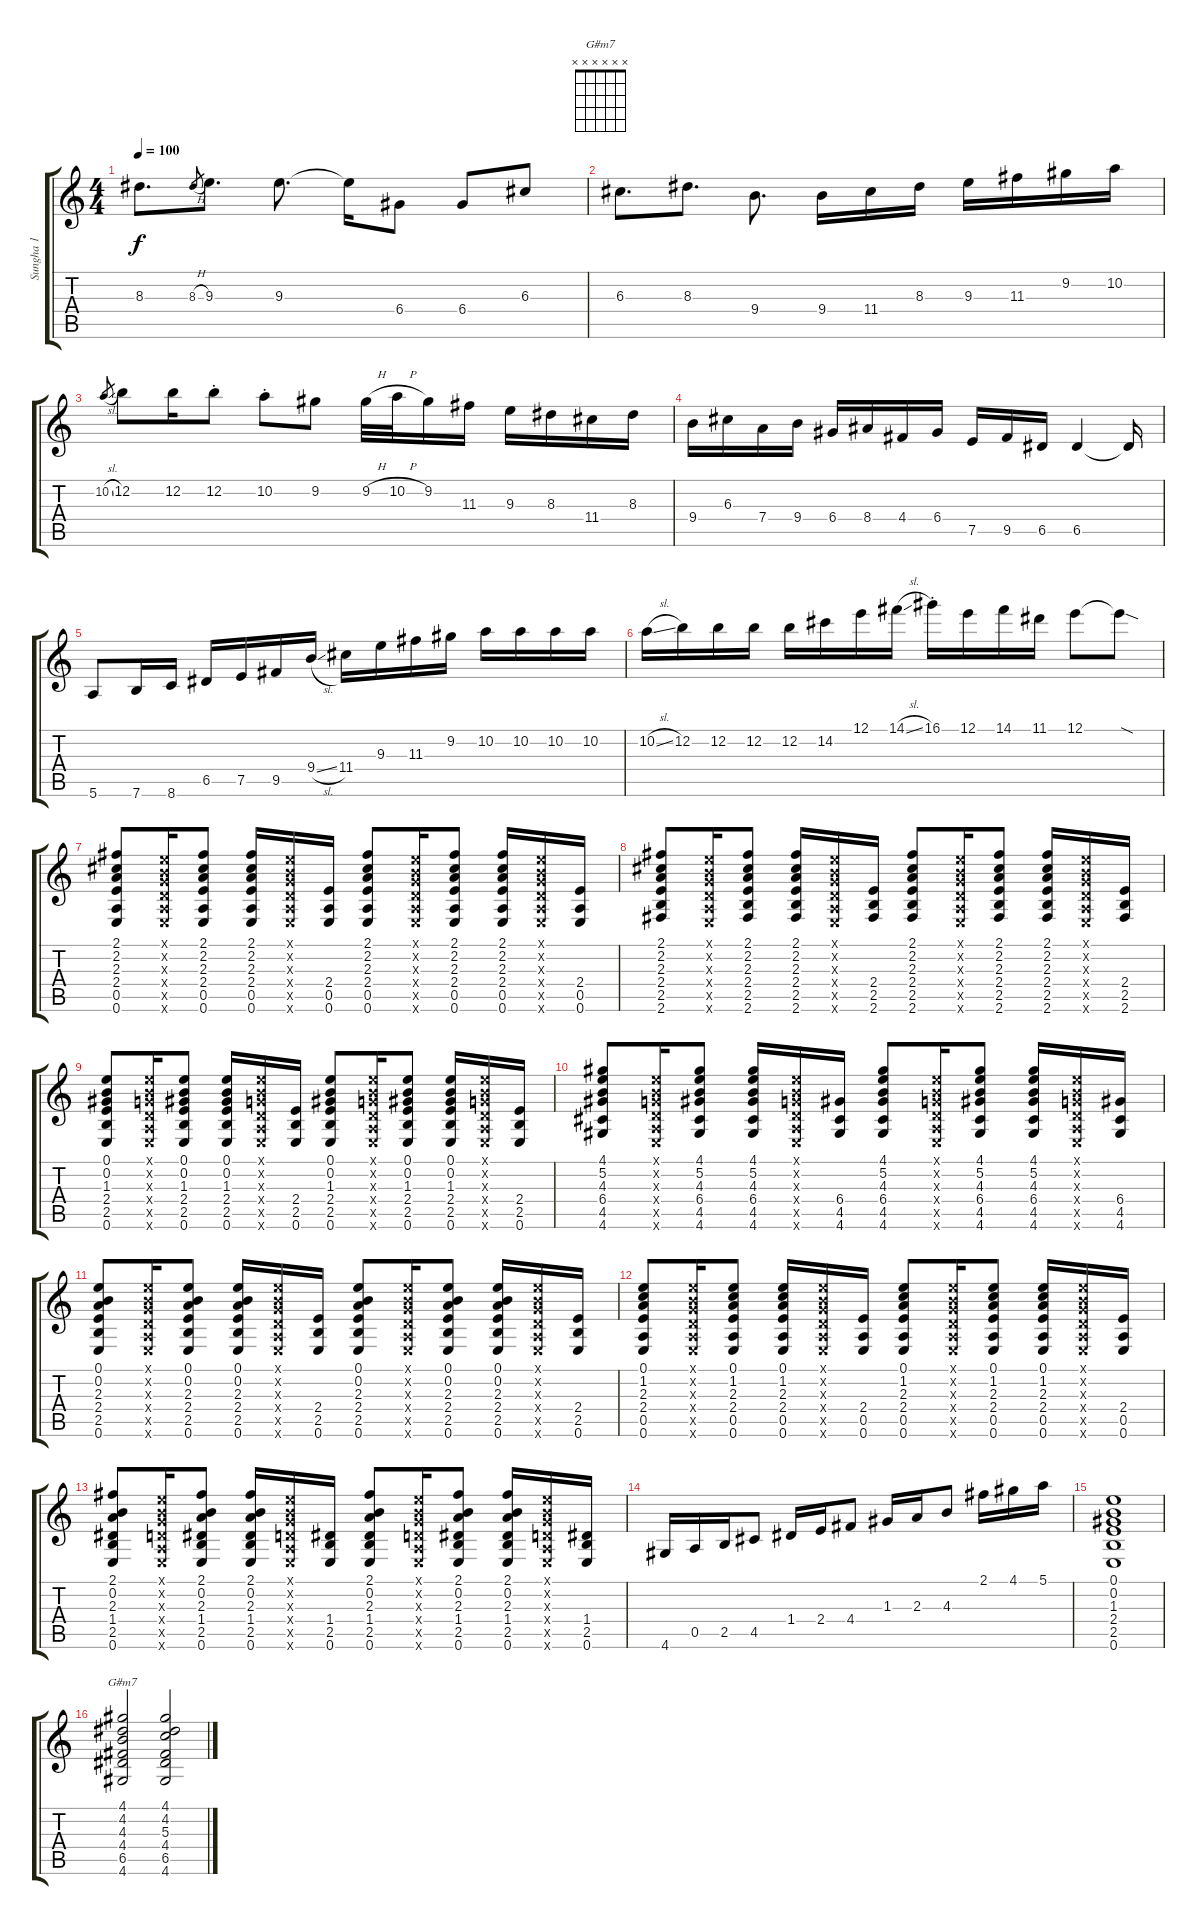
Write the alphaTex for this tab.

\track ("Sungha 1 " "Sungha 1 ") {instrument acousticguitarsteel}
\staff {score tabs}
\tuning (E4 B3 G3 D3 A2 E2) {hide}
\chord ("G#m7" x x x x x x)
\ts (4 4)
\tempo 100
\clef g2
\ks c
8.3.8{d dy f} 8.3{h}.8{gr} 9.3.8{d} 9.3.8{d} 9.3{t}.16 6.4.8 6.4.8 6.3.8 |
6.3.8{d} 8.3.8{d} 9.4.8{d} 9.4.16 11.4.16 8.3.16 9.3.16 11.3.16 9.2.16 10.2.16 |
10.2{sl}.8{gr} 12.2.8 12.2.16 12.2{st}.8 10.2{st}.8 9.2.8 9.2{h}.32 10.2{h}.32 9.2.16 11.3.16 9.3.16 8.3.16 11.4.16 8.3.16 |
9.4.16 6.3.16 7.4.16 9.4.16 6.4.16 8.4.16 4.4.16 6.4.16 7.5.16 9.5.16 6.5.16 6.5.4 6.5{t}.16 |
5.6.8 7.6.16 8.6.16 6.5.16 7.5.16 9.5.16 9.4{sl}.16 11.4.16 9.3.16 11.3.16 9.2.16 10.2.16 10.2.16 10.2.16 10.2.16 |
10.2{sl}.16 12.2.16 12.2.16 12.2.16 12.2.16 14.2.16 12.1.16 14.1{sl}.16 16.1{st}.16 12.1.16 14.1.16 11.1.16 12.1.8 12.1{sod t}.8 |
(2.1 2.2 2.3 2.4 0.5 0.6).8 (0.1{x} 0.2{x} 0.3{x} 0.4{x} 0.5{x} 0.6{x}).16 (2.1 2.2 2.3 2.4 0.5 0.6).8 (2.1 2.2 2.3 2.4 0.5 0.6).16 (0.1{x} 0.2{x} 0.3{x} 0.4{x} 0.5{x} 0.6{x}).16 (2.4 0.5 0.6).16 (2.1 2.2 2.3 2.4 0.5 0.6).8 (0.1{x} 0.2{x} 0.3{x} 0.4{x} 0.5{x} 0.6{x}).16 (2.1 2.2 2.3 2.4 0.5 0.6).8 (2.1 2.2 2.3 2.4 0.5 0.6).16 (0.1{x} 0.2{x} 0.3{x} 0.4{x} 0.5{x} 0.6{x}).16 (2.4 0.5 0.6).16 |
(2.1 2.2 2.3 2.4 2.5 2.6).8 (0.1{x} 0.2{x} 0.3{x} 0.4{x} 0.5{x} 0.6{x}).16 (2.1 2.2 2.3 2.4 2.5 2.6).8 (2.1 2.2 2.3 2.4 2.5 2.6).16 (0.1{x} 0.2{x} 0.3{x} 0.4{x} 0.5{x} 0.6{x}).16 (2.4 2.5 2.6).16 (2.1 2.2 2.3 2.4 2.5 2.6).8 (0.1{x} 0.2{x} 0.3{x} 0.4{x} 0.5{x} 0.6{x}).16 (2.1 2.2 2.3 2.4 2.5 2.6).8 (2.1 2.2 2.3 2.4 2.5 2.6).16 (0.1{x} 0.2{x} 0.3{x} 0.4{x} 0.5{x} 0.6{x}).16 (2.4 2.5 2.6).16 |
(0.1 0.2 1.3 2.4 2.5 0.6).8 (0.1{x} 0.2{x} 0.3{x} 0.4{x} 0.5{x} 0.6{x}).16 (0.1 0.2 1.3 2.4 2.5 0.6).8 (0.1 0.2 1.3 2.4 2.5 0.6).16 (0.1{x} 0.2{x} 0.3{x} 0.4{x} 0.5{x} 0.6{x}).16 (2.4 2.5 0.6).16 (0.1 0.2 1.3 2.4 2.5 0.6).8 (0.1{x} 0.2{x} 0.3{x} 0.4{x} 0.5{x} 0.6{x}).16 (0.1 0.2 1.3 2.4 2.5 0.6).8 (0.1 0.2 1.3 2.4 2.5 0.6).16 (0.1{x} 0.2{x} 0.3{x} 0.4{x} 0.5{x} 0.6{x}).16 (2.4 2.5 0.6).16 |
(4.1 5.2 4.3 6.4 4.5 4.6).8 (0.1{x} 0.2{x} 0.3{x} 0.4{x} 0.5{x} 0.6{x}).16 (4.1 5.2 4.3 6.4 4.5 4.6).8 (4.1 5.2 4.3 6.4 4.5 4.6).16 (0.1{x} 0.2{x} 0.3{x} 0.4{x} 0.5{x} 0.6{x}).16 (6.4 4.5 4.6).16 (4.1 5.2 4.3 6.4 4.5 4.6).8 (0.1{x} 0.2{x} 0.3{x} 0.4{x} 0.5{x} 0.6{x}).16 (4.1 5.2 4.3 6.4 4.5 4.6).8 (4.1 5.2 4.3 6.4 4.5 4.6).16 (0.1{x} 0.2{x} 0.3{x} 0.4{x} 0.5{x} 0.6{x}).16 (6.4 4.5 4.6).16 |
(0.1 0.2 2.3 2.4 2.5 0.6).8 (0.1{x} 0.2{x} 0.3{x} 0.4{x} 0.5{x} 0.6{x}).16 (0.1 0.2 2.3 2.4 2.5 0.6).8 (0.1 0.2 2.3 2.4 2.5 0.6).16 (0.1{x} 0.2{x} 0.3{x} 0.4{x} 0.5{x} 0.6{x}).16 (2.4 2.5 0.6).16 (0.1 0.2 2.3 2.4 2.5 0.6).8 (0.1{x} 0.2{x} 0.3{x} 0.4{x} 0.5{x} 0.6{x}).16 (0.1 0.2 2.3 2.4 2.5 0.6).8 (0.1 0.2 2.3 2.4 2.5 0.6).16 (0.1{x} 0.2{x} 0.3{x} 0.4{x} 0.5{x} 0.6{x}).16 (2.4 2.5 0.6).16 |
(0.1 1.2 2.3 2.4 0.5 0.6).8 (0.1{x} 0.2{x} 0.3{x} 0.4{x} 0.5{x} 0.6{x}).16 (0.1 1.2 2.3 2.4 0.5 0.6).8 (0.1 1.2 2.3 2.4 0.5 0.6).16 (0.1{x} 0.2{x} 0.3{x} 0.4{x} 0.5{x} 0.6{x}).16 (2.4 0.5 0.6).16 (0.1 1.2 2.3 2.4 0.5 0.6).8 (0.1{x} 0.2{x} 0.3{x} 0.4{x} 0.5{x} 0.6{x}).16 (0.1 1.2 2.3 2.4 0.5 0.6).8 (0.1 1.2 2.3 2.4 0.5 0.6).16 (0.1{x} 0.2{x} 0.3{x} 0.4{x} 0.5{x} 0.6{x}).16 (2.4 0.5 0.6).16 |
(2.1 0.2 2.3 1.4 2.5 0.6).8 (0.1{x} 0.2{x} 0.3{x} 0.4{x} 0.5{x} 0.6{x}).16 (2.1 0.2 2.3 1.4 2.5 0.6).8 (2.1 0.2 2.3 1.4 2.5 0.6).16 (0.1{x} 0.2{x} 0.3{x} 0.4{x} 0.5{x} 0.6{x}).16 (1.4 2.5 0.6).16 (2.1 0.2 2.3 1.4 2.5 0.6).8 (0.1{x} 0.2{x} 0.3{x} 0.4{x} 0.5{x} 0.6{x}).16 (2.1 0.2 2.3 1.4 2.5 0.6).8 (2.1 0.2 2.3 1.4 2.5 0.6).16 (0.1{x} 0.2{x} 0.3{x} 0.4{x} 0.5{x} 0.6{x}).16 (1.4 2.5 0.6).16 |
4.6.16 0.5.16 2.5.16 4.5.8 1.4.16 2.4.16 4.4.8 1.3.16 2.3.16 4.3.8 2.1.16 4.1.16 5.1.16 |
(0.1 0.2 1.3 2.4 2.5 0.6).1 |
(4.1 4.2 4.3 4.4 6.5 4.6).2{ch "G#m7"} (4.1 4.2 5.3 4.4 6.5 4.6).2
